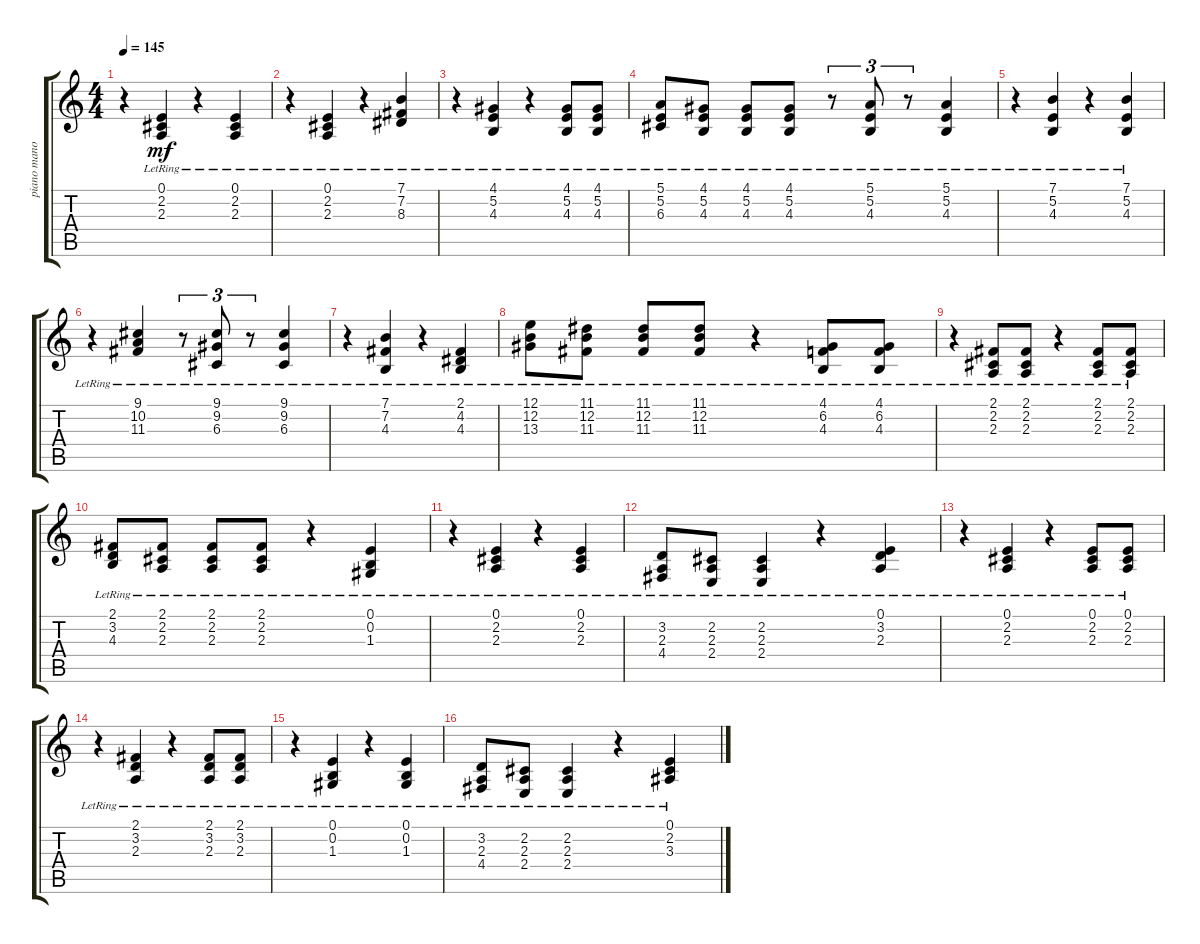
\track ("piano mano der" "piano mano") {instrument acousticgrandpiano}
\staff {score tabs}
\tuning (E4 B3 G3 D3 A2 E2) {hide}
\ts (4 4)
\tempo 145
\clef g2
\ks c
r.4{dy f} (0.1{lr} 2.2{lr} 2.3{lr}).4{dy mf} r.4 (0.1{lr} 2.2{lr} 2.3{lr}).4 |
r.4 (0.1{lr} 2.2{lr} 2.3{lr}).4 r.4 (7.1{lr} 7.2{lr} 8.3{lr}).4 |
r.4 (4.1{lr} 5.2{lr} 4.3{lr}).4 r.4 (4.1{lr} 5.2{lr} 4.3{lr}).8 (4.1{lr} 5.2{lr} 4.3{lr}).8 |
(5.1{lr} 5.2{lr} 6.3{lr}).8 (4.1{lr} 5.2{lr} 4.3{lr}).8 (4.1{lr} 5.2{lr} 4.3{lr}).8 (4.1{lr} 5.2{lr} 4.3{lr}).8 r.8{tu (3 2)} (5.1{lr} 5.2{lr} 4.3{lr}).8{tu (3 2)} r.8{tu (3 2)} (5.1{lr} 5.2{lr} 4.3{lr}).4 |
r.4 (7.1{lr} 5.2{lr} 4.3{lr}).4 r.4 (7.1{lr} 5.2{lr} 4.3{lr}).4 |
r.4 (9.1{lr} 10.2{lr} 11.3{lr}).4 r.8{tu (3 2)} (9.1{lr} 9.2{lr} 6.3{lr}).8{tu (3 2)} r.8{tu (3 2)} (9.1{lr} 9.2{lr} 6.3{lr}).4 |
r.4 (7.1{lr} 7.2{lr} 4.3{lr}).4 r.4 (2.1{lr} 4.2{lr} 4.3{lr}).4 |
(12.1{lr} 12.2{lr} 13.3{lr}).8 (11.1{lr} 12.2{lr} 11.3{lr}).8 (11.1{lr} 12.2{lr} 11.3{lr}).8 (11.1{lr} 12.2{lr} 11.3{lr}).8 r.4 (4.1{lr} 6.2{lr} 4.3{lr}).8 (4.1{lr} 6.2{lr} 4.3{lr}).8 |
r.4 (2.1{lr} 2.2{lr} 2.3{lr}).8 (2.1{lr} 2.2{lr} 2.3{lr}).8 r.4 (2.1{lr} 2.2{lr} 2.3{lr}).8 (2.1{lr} 2.2{lr} 2.3{lr}).8 |
(2.1{lr} 3.2{lr} 4.3{lr}).8 (2.1{lr} 2.2{lr} 2.3{lr}).8 (2.1{lr} 2.2{lr} 2.3{lr}).8 (2.1{lr} 2.2{lr} 2.3{lr}).8 r.4 (0.1{lr} 0.2{lr} 1.3{lr}).4 |
r.4 (0.1{lr} 2.2{lr} 2.3{lr}).4 r.4 (0.1{lr} 2.2{lr} 2.3{lr}).4 |
(3.2{lr} 2.3{lr} 4.4{lr}).8 (2.2{lr} 2.3{lr} 2.4{lr}).8 (2.2{lr} 2.3{lr} 2.4{lr}).4 r.4 (0.1{lr} 3.2{lr} 2.3{lr}).4 |
r.4 (0.1{lr} 2.2{lr} 2.3{lr}).4 r.4 (0.1{lr} 2.2{lr} 2.3{lr}).8 (0.1{lr} 2.2{lr} 2.3{lr}).8 |
r.4 (2.1{lr} 3.2{lr} 2.3{lr}).4 r.4 (2.1{lr} 3.2{lr} 2.3{lr}).8 (2.1{lr} 3.2{lr} 2.3{lr}).8 |
r.4 (0.1{lr} 0.2{lr} 1.3{lr}).4 r.4 (0.1{lr} 0.2{lr} 1.3{lr}).4 |
(3.2{lr} 2.3{lr} 4.4{lr}).8 (2.2{lr} 2.3{lr} 2.4{lr}).8 (2.2{lr} 2.3{lr} 2.4{lr}).4 r.4 (0.1{lr} 2.2{lr} 3.3{lr}).4
